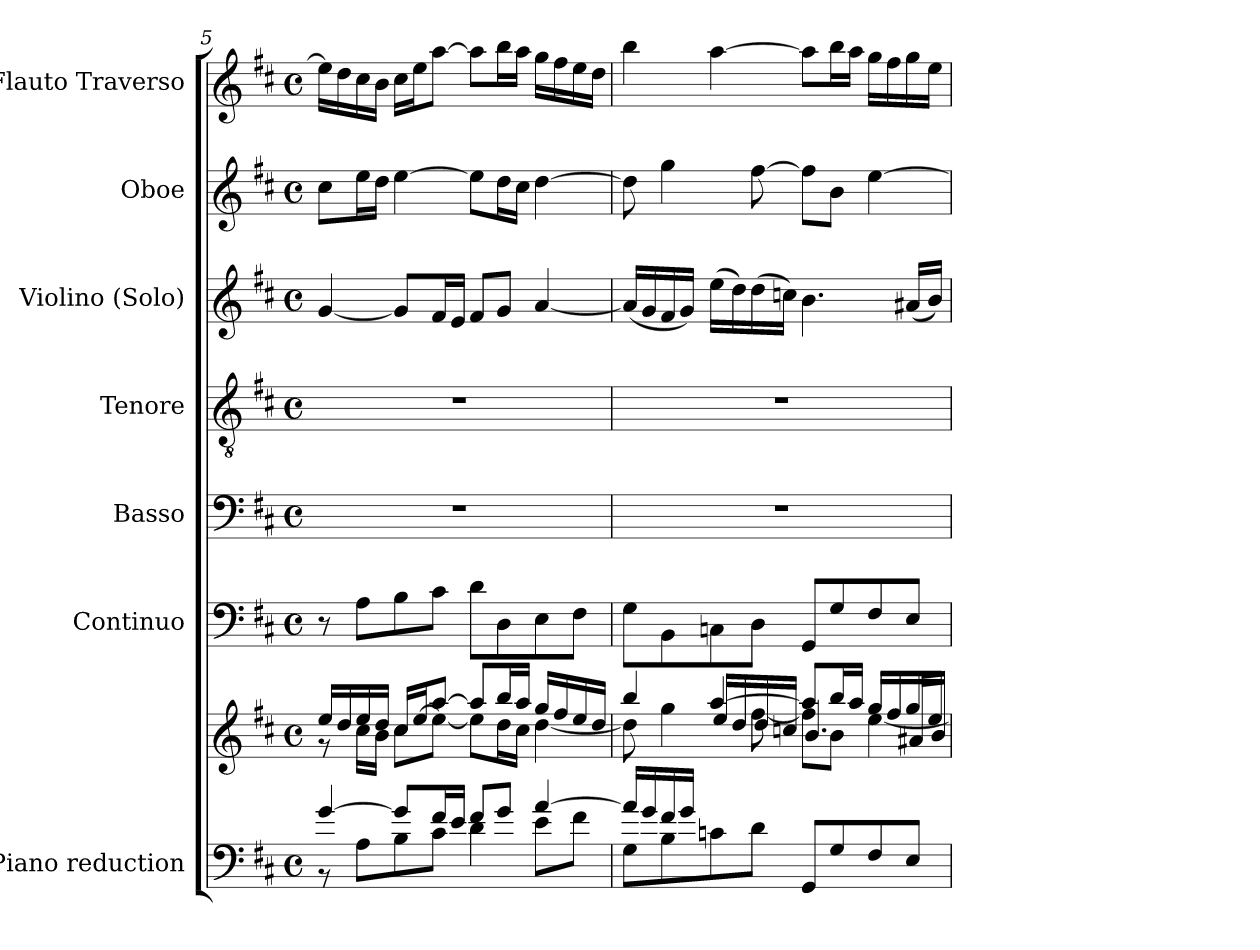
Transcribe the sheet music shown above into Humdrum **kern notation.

**kern	**kern	**kern	**kern	**kern	**kern	**kern	**kern
*part7	*part7	*part6	*part5	*part4	*part3	*part2	*part1
*staff8	*staff7	*staff6	*staff5	*staff4	*staff3	*staff2	*staff1
*I"Piano reduction	*	*I"Continuo	*I"Basso	*I"Tenore	*I"Violino (Solo)	*I"Oboe	*I"Flauto Traverso
*I'Pno	*	*	*	*	*I'Vln	*I'Ob	*I'Fl
*clefF4	*clefG2	*clefF4	*clefF4	*clefGv2	*clefG2	*clefG2	*clefG2
*k[f#c#]	*k[f#c#]	*k[f#c#]	*k[f#c#]	*k[f#c#]	*k[f#c#]	*k[f#c#]	*k[f#c#]
*M4/4	*M4/4	*M4/4	*M4/4	*M4/4	*M4/4	*M4/4	*M4/4
*met(c)	*met(c)	*met(c)	*met(c)	*met(c)	*met(c)	*met(c)	*met(c)
=5	=5	=5	=5	=5	=5	=5	=5
*^	*^	*	*	*	*	*	*
[4g/	8r	16ee/LL	8r	8r	1r	1r	[4g/	8cc#\L	16ee\LL]
.	.	16dd/	.	.	.	.	.	.	16dd\
.	8A\L	16ee/	16cc#\LL	8A\L	.	.	.	16ee\L	16cc#\
.	.	16dd/JJ	16b\JJ	.	.	.	.	16dd\JJ	16b\JJ
8g/L]	8B\	16cc#/LL	8cc#\L	8B\	.	.	8g/L]	[4ee\	16cc#\LL
.	.	[<16ee/J	.	.	.	.	.	.	16ee\J
16f#/L	8c#\J	[8aa/J	8ee\J_	8c#\J	.	.	16f#/L	.	[8aa\J
16e/JJ	.	.	.	.	.	.	16e/JJ	.	.
8f#/L	4d\	8aa/L]	8ee\L]	8d\L	.	.	8f#/L	8ee\L]	8aa\L]
8g/J	.	16bb/L	16dd\L	8D\	.	.	8g/J	16dd\L	16bb\L
.	.	16aa/JJ	16cc#\JJ	.	.	.	.	16cc#\JJ	16aa\JJ
[4a/	8e\L	16gg/LL	[4dd\	8E\	.	.	[4a/	[4dd\	16gg\LL
.	.	16ff#/	.	.	.	.	.	.	16ff#\
.	8f#\J	16ee/	.	8F#\J	.	.	.	.	16ee\
.	.	16dd/JJ	.	.	.	.	.	.	16dd\JJ
=6	=6	=6	=6	=6	=6	=6	=6	=6	=6
*	*	*	*^	*	*	*	*	*	*
16a/LL]	8G\L	4bb/	8dd\]	4ryy	8G\L	1r	1r	(16a/LL]	8dd\]	4bb\
16g/	.	.	.	.	.	.	.	16g/	.	.
16f#/	8B\	.	4gg\	.	8BB\	.	.	16f#/	4gg\	.
16g/JJ	.	.	.	.	.	.	.	16g/JJ)	.	.
2.ryy	8cn\	[4aa/	.	16ee/LL	8Cn\	.	.	(16ee\LL	.	[4aa\
.	.	.	.	16dd/	.	.	.	16dd\)	.	.
.	8d\J	.	[>8ff#\	16dd/	8D\J	.	.	(16dd\	[8ff#\	.
.	.	.	.	16ccn/JJ	.	.	.	16ccn\JJ)	.	.
.	8GG/L	8aa/L]	8ff#\L]	4.b/	8GG/L	.	.	4.b\	8ff#\L]	8aa\L]
.	8G/	16bb/L	8b\J	.	8G/	.	.	.	8b\J	16bb\L
.	.	16aa/JJ	.	.	.	.	.	.	.	16aa\JJ
.	8F#/	16gg/LL	[4ee\	.	8F#/	.	.	.	[4ee\	16gg\LL
.	.	16ff#/	.	.	.	.	.	.	.	16ff#\
.	8E/J	16gg/	.	16a#X/LL	8E/J	.	.	(16a#X/LL	.	16gg\
.	.	16ee/JJ	.	16b/JJ	.	.	.	16b/JJ)	.	16ee\JJ
*v	*v	*	*	*	*	*	*	*	*	*
*	*v	*v	*v	*	*	*	*	*	*
=	=	=	=	=	=	=	=
*-	*-	*-	*-	*-	*-	*-	*-
